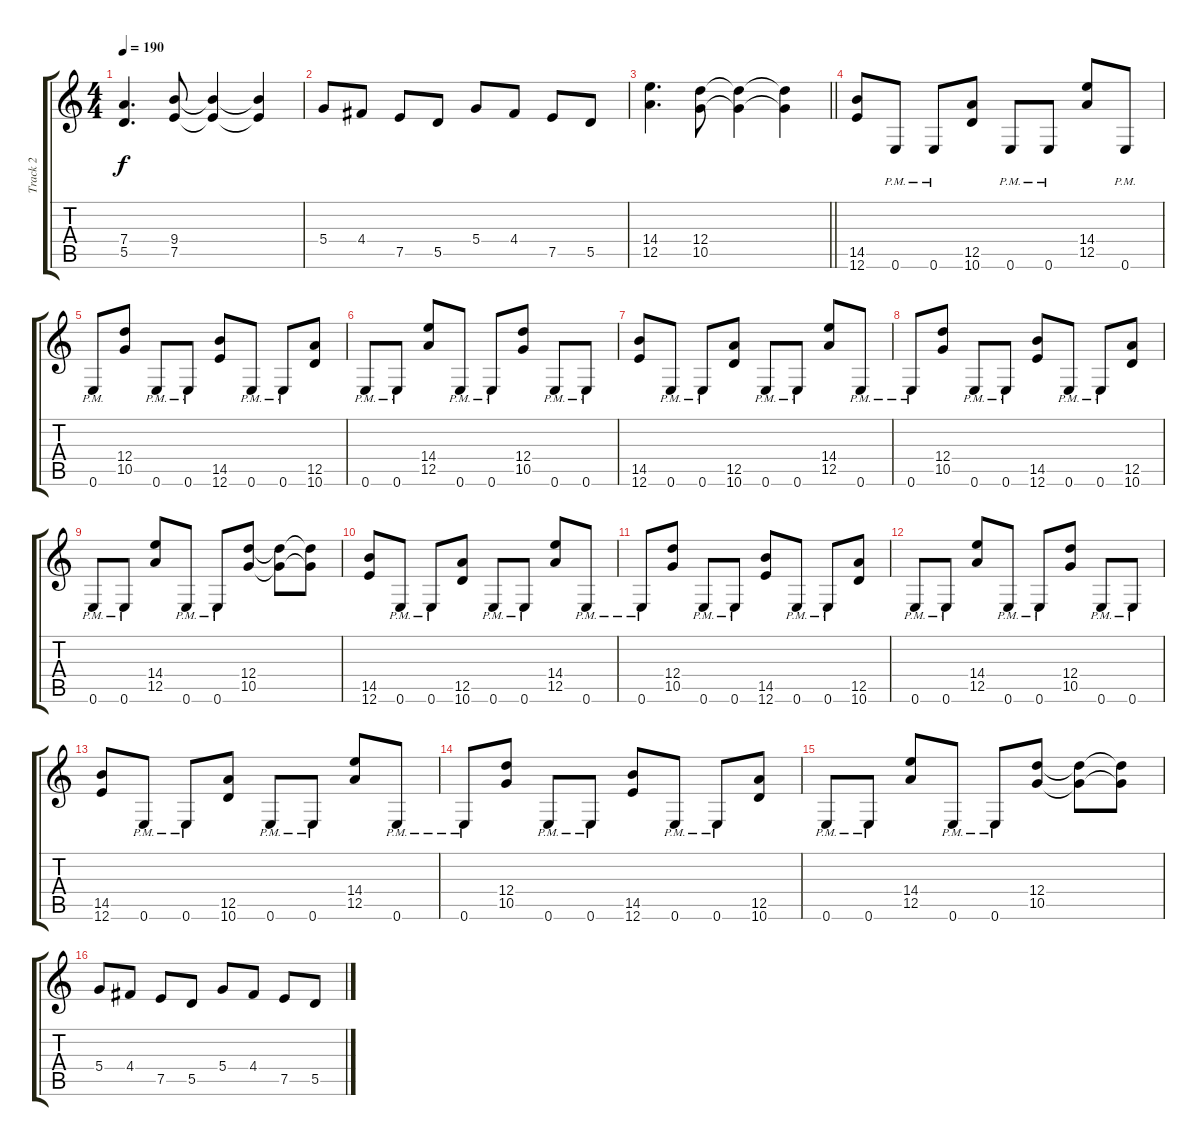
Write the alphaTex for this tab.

\track ("Track 2" "Track 2") {instrument distortionguitar}
\staff {score tabs}
\tuning (E4 B3 G3 D3 A2 E2) {hide}
\ts (4 4)
\tempo 190
\clef g2
\ks c
(7.4 5.5).4{d dy f} (9.4 7.5).8 (9.4{t} 7.5{t}).4 (9.4{t} 7.5{t}).4 |
5.4.8 4.4.8 7.5.8 5.5.8 5.4.8 4.4.8 7.5.8 5.5.8 |
\barLineRight lightlight
(14.4 12.5).4{d} (12.4 10.5).8 (12.4{t} 10.5{t}).4 (12.4{t} 10.5{t}).4 |
(14.5 12.6).8 0.6{pm}.8 0.6{pm}.8 (12.5 10.6).8 0.6{pm}.8 0.6{pm}.8 (14.4 12.5).8 0.6{pm}.8 |
0.6{pm}.8 (12.4 10.5).8 0.6{pm}.8 0.6{pm}.8 (14.5 12.6).8 0.6{pm}.8 0.6{pm}.8 (12.5 10.6).8 |
0.6{pm}.8 0.6{pm}.8 (14.4 12.5).8 0.6{pm}.8 0.6{pm}.8 (12.4 10.5).8 0.6{pm}.8 0.6{pm}.8 |
(14.5 12.6).8 0.6{pm}.8 0.6{pm}.8 (12.5 10.6).8 0.6{pm}.8 0.6{pm}.8 (14.4 12.5).8 0.6{pm}.8 |
0.6{pm}.8 (12.4 10.5).8 0.6{pm}.8 0.6{pm}.8 (14.5 12.6).8 0.6{pm}.8 0.6{pm}.8 (12.5 10.6).8 |
0.6{pm}.8 0.6{pm}.8 (14.4 12.5).8 0.6{pm}.8 0.6{pm}.8 (12.4 10.5).8 (12.4{t} 10.5{t}).8 (12.4{t} 10.5{t}).8 |
(14.5 12.6).8 0.6{pm}.8 0.6{pm}.8 (12.5 10.6).8 0.6{pm}.8 0.6{pm}.8 (14.4 12.5).8 0.6{pm}.8 |
0.6{pm}.8 (12.4 10.5).8 0.6{pm}.8 0.6{pm}.8 (14.5 12.6).8 0.6{pm}.8 0.6{pm}.8 (12.5 10.6).8 |
0.6{pm}.8 0.6{pm}.8 (14.4 12.5).8 0.6{pm}.8 0.6{pm}.8 (12.4 10.5).8 0.6{pm}.8 0.6{pm}.8 |
(14.5 12.6).8 0.6{pm}.8 0.6{pm}.8 (12.5 10.6).8 0.6{pm}.8 0.6{pm}.8 (14.4 12.5).8 0.6{pm}.8 |
0.6{pm}.8 (12.4 10.5).8 0.6{pm}.8 0.6{pm}.8 (14.5 12.6).8 0.6{pm}.8 0.6{pm}.8 (12.5 10.6).8 |
0.6{pm}.8 0.6{pm}.8 (14.4 12.5).8 0.6{pm}.8 0.6{pm}.8 (12.4 10.5).8 (12.4{t} 10.5{t}).8 (12.4{t} 10.5{t}).8 |
5.4.8 4.4.8 7.5.8 5.5.8 5.4.8 4.4.8 7.5.8 5.5.8
